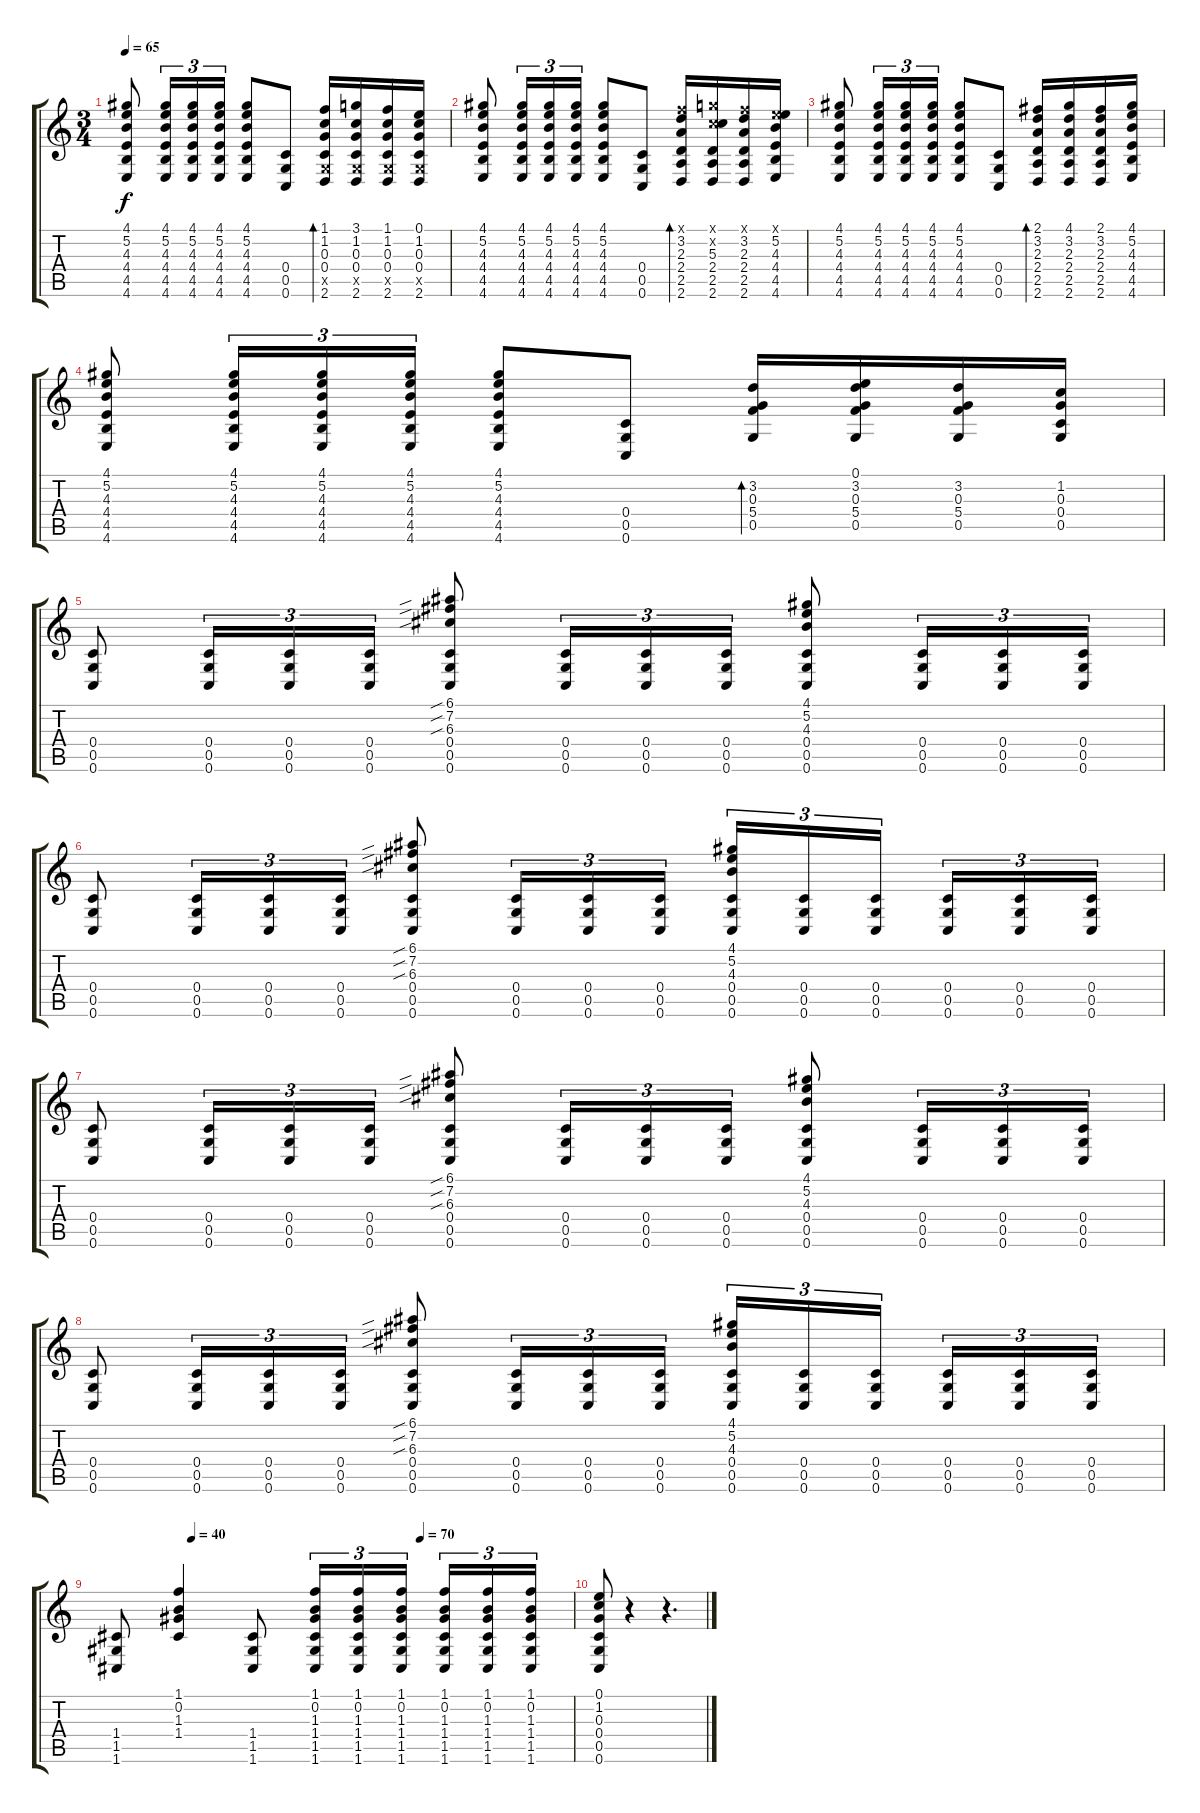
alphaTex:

\track "" {instrument acousticguitarsteel}
\staff {score tabs}
\tuning (E4 B3 G3 C3 G2 C2) {hide}
\ts (3 4)
\tempo 65
\clef g2
\ks c
(4.1 5.2 4.3 4.4 4.5 4.6).8{dy f} (4.1 5.2 4.3 4.4 4.5 4.6).16{tu (3 2)} (4.1 5.2 4.3 4.4 4.5 4.6).16{tu (3 2)} (4.1 5.2 4.3 4.4 4.5 4.6).16{tu (3 2)} (4.1 5.2 4.3 4.4 4.5 4.6).8 (0.4 0.5 0.6).8 (1.1 1.2 0.3 0.4 0.5{x} 2.6).16{bd 120} (3.1 1.2 0.3 0.4 0.5{x} 2.6).16 (1.1 1.2 0.3 0.4 0.5{x} 2.6).16 (0.1 1.2 0.3 0.4 0.5{x} 2.6).16 |
(4.1 5.2 4.3 4.4 4.5 4.6).8 (4.1 5.2 4.3 4.4 4.5 4.6).16{tu (3 2)} (4.1 5.2 4.3 4.4 4.5 4.6).16{tu (3 2)} (4.1 5.2 4.3 4.4 4.5 4.6).16{tu (3 2)} (4.1 5.2 4.3 4.4 4.5 4.6).8 (0.4 0.5 0.6).8 (1.1{x} 3.2 2.3 2.4 2.5 2.6).16{bd 120} (3.1{x} 1.2{x} 5.3 2.4 2.5 2.6).16 (1.1{x} 3.2 2.3 2.4 2.5 2.6).16 (0.1{x} 5.2 4.3 4.4 4.5 4.6).16 |
(4.1 5.2 4.3 4.4 4.5 4.6).8 (4.1 5.2 4.3 4.4 4.5 4.6).16{tu (3 2)} (4.1 5.2 4.3 4.4 4.5 4.6).16{tu (3 2)} (4.1 5.2 4.3 4.4 4.5 4.6).16{tu (3 2)} (4.1 5.2 4.3 4.4 4.5 4.6).8 (0.4 0.5 0.6).8 (2.1 3.2 2.3 2.4 2.5 2.6).16{bd 120} (4.1 3.2 2.3 2.4 2.5 2.6).16 (2.1 3.2 2.3 2.4 2.5 2.6).16 (4.1 5.2 4.3 4.4 4.5 4.6).16 |
(4.1 5.2 4.3 4.4 4.5 4.6).8 (4.1 5.2 4.3 4.4 4.5 4.6).16{tu (3 2)} (4.1 5.2 4.3 4.4 4.5 4.6).16{tu (3 2)} (4.1 5.2 4.3 4.4 4.5 4.6).16{tu (3 2)} (4.1 5.2 4.3 4.4 4.5 4.6).8 (0.4 0.5 0.6).8 (3.2 0.3 5.4 0.5).16{bd 120} (0.1 3.2 0.3 5.4 0.5).16 (3.2 0.3 5.4 0.5).16 (1.2 0.3 0.4 0.5).16 |
(0.4 0.5 0.6).8 (0.4 0.5 0.6).16{tu (3 2)} (0.4 0.5 0.6).16{tu (3 2)} (0.4 0.5 0.6).16{tu (3 2)} (6.1{sib} 7.2{sib} 6.3{sib} 0.4 0.5 0.6).8 (0.4 0.5 0.6).16{tu (3 2)} (0.4 0.5 0.6).16{tu (3 2)} (0.4 0.5 0.6).16{tu (3 2)} (4.1 5.2 4.3 0.4 0.5 0.6).8 (0.4 0.5 0.6).16{tu (3 2)} (0.4 0.5 0.6).16{tu (3 2)} (0.4 0.5 0.6).16{tu (3 2)} |
(0.4 0.5 0.6).8 (0.4 0.5 0.6).16{tu (3 2)} (0.4 0.5 0.6).16{tu (3 2)} (0.4 0.5 0.6).16{tu (3 2)} (6.1{sib} 7.2{sib} 6.3{sib} 0.4 0.5 0.6).8 (0.4 0.5 0.6).16{tu (3 2)} (0.4 0.5 0.6).16{tu (3 2)} (0.4 0.5 0.6).16{tu (3 2)} (4.1 5.2 4.3 0.4 0.5 0.6).16{tu (3 2)} (0.4 0.5 0.6).16{tu (3 2)} (0.4 0.5 0.6).16{tu (3 2) beam splitsecondary} (0.4 0.5 0.6).16{tu (3 2)} (0.4 0.5 0.6).16{tu (3 2)} (0.4 0.5 0.6).16{tu (3 2)} |
(0.4 0.5 0.6).8 (0.4 0.5 0.6).16{tu (3 2)} (0.4 0.5 0.6).16{tu (3 2)} (0.4 0.5 0.6).16{tu (3 2)} (6.1{sib} 7.2{sib} 6.3{sib} 0.4 0.5 0.6).8 (0.4 0.5 0.6).16{tu (3 2)} (0.4 0.5 0.6).16{tu (3 2)} (0.4 0.5 0.6).16{tu (3 2)} (4.1 5.2 4.3 0.4 0.5 0.6).8 (0.4 0.5 0.6).16{tu (3 2)} (0.4 0.5 0.6).16{tu (3 2)} (0.4 0.5 0.6).16{tu (3 2)} |
(0.4 0.5 0.6).8 (0.4 0.5 0.6).16{tu (3 2)} (0.4 0.5 0.6).16{tu (3 2)} (0.4 0.5 0.6).16{tu (3 2)} (6.1{sib} 7.2{sib} 6.3{sib} 0.4 0.5 0.6).8 (0.4 0.5 0.6).16{tu (3 2)} (0.4 0.5 0.6).16{tu (3 2)} (0.4 0.5 0.6).16{tu (3 2)} (4.1 5.2 4.3 0.4 0.5 0.6).16{tu (3 2)} (0.4 0.5 0.6).16{tu (3 2)} (0.4 0.5 0.6).16{tu (3 2) beam splitsecondary} (0.4 0.5 0.6).16{tu (3 2)} (0.4 0.5 0.6).16{tu (3 2)} (0.4 0.5 0.6).16{tu (3 2)} |
\tempo (40 0.16666666666666666)
\tempo (70 0.6666666666666666)
(1.4 1.5 1.6).8 (1.1 0.2 1.3 1.4).4 (1.4 1.5 1.6).8 (1.1 0.2 1.3 1.4 1.5 1.6).16{tu (3 2)} (1.1 0.2 1.3 1.4 1.5 1.6).16{tu (3 2)} (1.1 0.2 1.3 1.4 1.5 1.6).16{tu (3 2) beam splitsecondary} (1.1 0.2 1.3 1.4 1.5 1.6).16{tu (3 2)} (1.1 0.2 1.3 1.4 1.5 1.6).16{tu (3 2)} (1.1 0.2 1.3 1.4 1.5 1.6).16{tu (3 2)} |
(0.1 1.2 0.3 0.4 0.5 0.6).8{volume 16} r.4 r.4{d}
